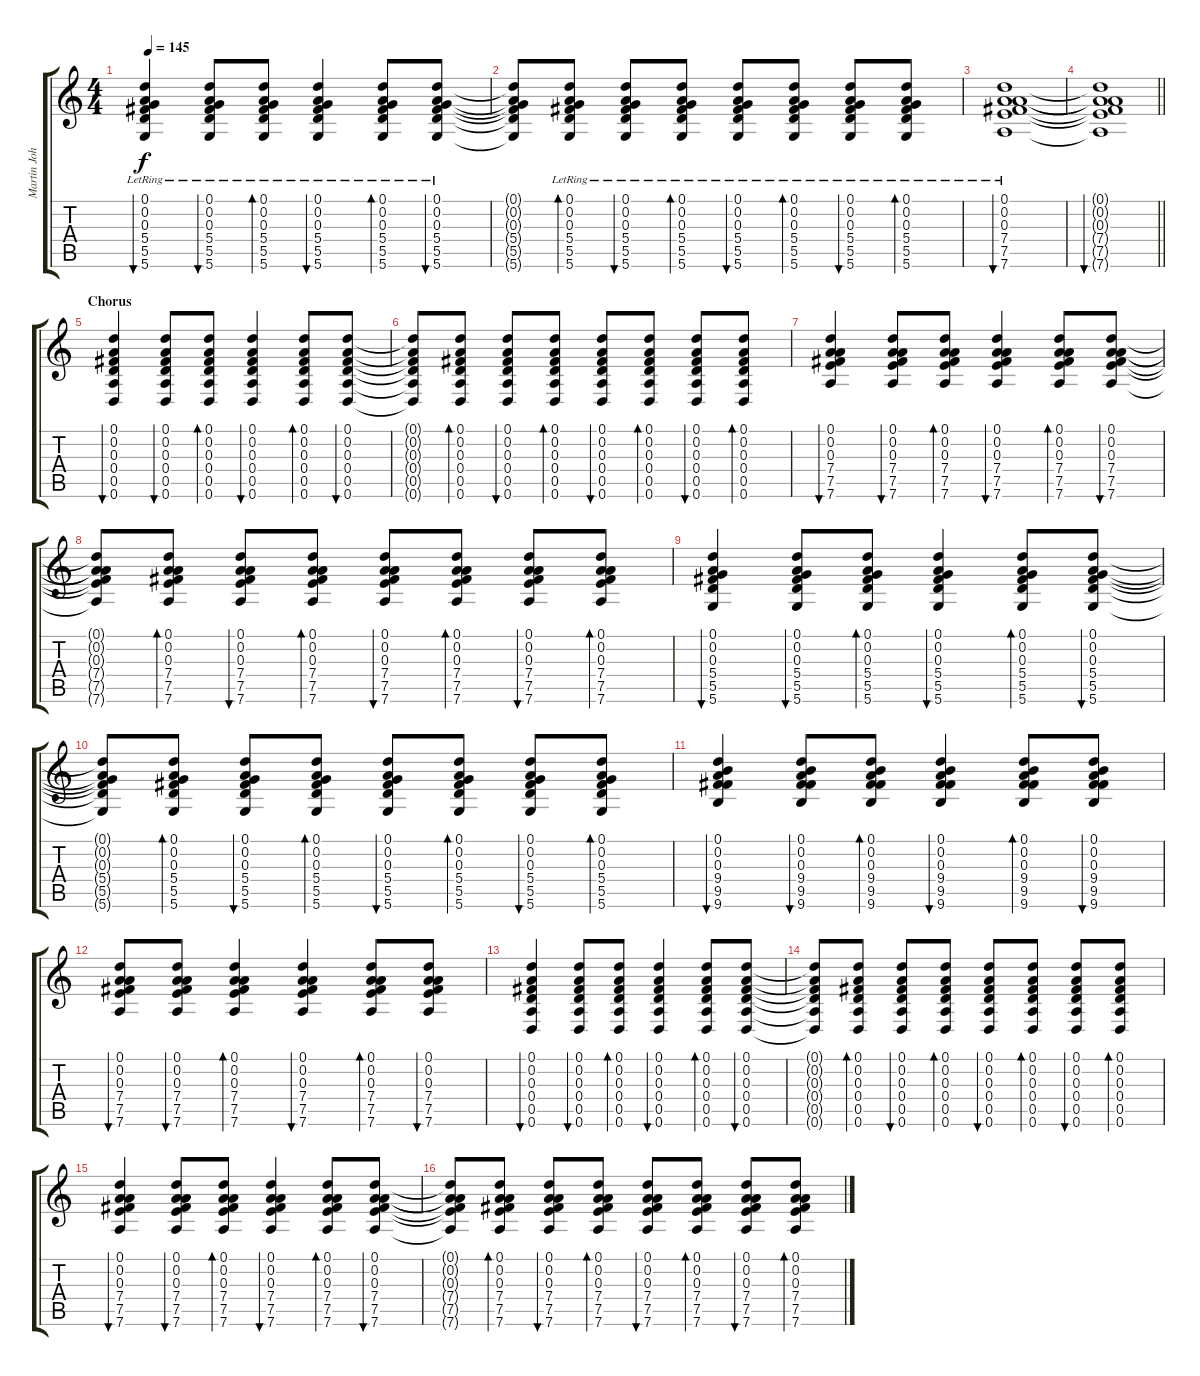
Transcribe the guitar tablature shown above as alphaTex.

\track ("Martin Johnson (Rhythm Guitar)" "Martin Joh") {instrument acousticguitarsteel}
\staff {score tabs}
\tuning (D4 A3 Gb3 D3 A2 D2) {hide}
\ts (4 4)
\tempo 145
\clef g2
\ks c
(0.1{lr} 0.2{lr} 0.3{lr} 5.4{lr} 5.5{lr} 5.6{lr}).4{bu 240 dy f} (0.1{lr} 0.2{lr} 0.3{lr} 5.4{lr} 5.5{lr} 5.6{lr}).8{bu 60} (0.1{lr} 0.2{lr} 0.3{lr} 5.4{lr} 5.5{lr} 5.6{lr}).8{bd 60} (0.1{lr} 0.2{lr} 0.3{lr} 5.4{lr} 5.5{lr} 5.6{lr}).4{bu 60} (0.1{lr} 0.2{lr} 0.3{lr} 5.4{lr} 5.5{lr} 5.6{lr}).8{bd 60} (0.1{lr} 0.2{lr} 0.3{lr} 5.4{lr} 5.5{lr} 5.6{lr}).8{bu 60} |
(0.1{t} 0.2{t} 0.3{t} 5.4{t} 5.5{t} 5.6{t}).8 (0.1{lr} 0.2{lr} 0.3{lr} 5.4{lr} 5.5{lr} 5.6{lr}).8{bd 60} (0.1{lr} 0.2{lr} 0.3{lr} 5.4{lr} 5.5{lr} 5.6{lr}).8{bu 60} (0.1{lr} 0.2{lr} 0.3{lr} 5.4{lr} 5.5{lr} 5.6{lr}).8{bd 60} (0.1{lr} 0.2{lr} 0.3{lr} 5.4{lr} 5.5{lr} 5.6{lr}).8{bu 60} (0.1{lr} 0.2{lr} 0.3{lr} 5.4{lr} 5.5{lr} 5.6{lr}).8{bd 60} (0.1{lr} 0.2{lr} 0.3{lr} 5.4{lr} 5.5{lr} 5.6{lr}).8{bu 60} (0.1{lr} 0.2{lr} 0.3{lr} 5.4{lr} 5.5{lr} 5.6{lr}).8{bd 60} |
(0.1{lr} 0.2{lr} 0.3{lr} 7.4{lr} 7.5{lr} 7.6{lr}).1{bu 240} |
\barLineRight lightlight
(0.1{t} 0.2{t} 0.3{t} 7.4{t} 7.5{t} 7.6{t}).1{bu 240} |
\section ("" "Chorus")
(0.1 0.2 0.3 0.4 0.5 0.6).4{bu 240 instrument overdrivenguitar} (0.1 0.2 0.3 0.4 0.5 0.6).8{bu 60} (0.1 0.2 0.3 0.4 0.5 0.6).8{bd 60} (0.1 0.2 0.3 0.4 0.5 0.6).4{bu 60} (0.1 0.2 0.3 0.4 0.5 0.6).8{bd 60} (0.1 0.2 0.3 0.4 0.5 0.6).8{bu 60} |
(0.1{t} 0.2{t} 0.3{t} 0.4{t} 0.5{t} 0.6{t}).8 (0.1 0.2 0.3 0.4 0.5 0.6).8{bd 60} (0.1 0.2 0.3 0.4 0.5 0.6).8{bu 60} (0.1 0.2 0.3 0.4 0.5 0.6).8{bd 60} (0.1 0.2 0.3 0.4 0.5 0.6).8{bu 60} (0.1 0.2 0.3 0.4 0.5 0.6).8{bd 60} (0.1 0.2 0.3 0.4 0.5 0.6).8{bu 60} (0.1 0.2 0.3 0.4 0.5 0.6).8{bd 60} |
(0.1 0.2 0.3 7.4 7.5 7.6).4{bu 240} (0.1 0.2 0.3 7.4 7.5 7.6).8{bu 60} (0.1 0.2 0.3 7.4 7.5 7.6).8{bd 60} (0.1 0.2 0.3 7.4 7.5 7.6).4{bu 60} (0.1 0.2 0.3 7.4 7.5 7.6).8{bd 60} (0.1 0.2 0.3 7.4 7.5 7.6).8{bu 60} |
(0.1{t} 0.2{t} 0.3{t} 7.4{t} 7.5{t} 7.6{t}).8 (0.1 0.2 0.3 7.4 7.5 7.6).8{bd 60} (0.1 0.2 0.3 7.4 7.5 7.6).8{bu 60} (0.1 0.2 0.3 7.4 7.5 7.6).8{bd 60} (0.1 0.2 0.3 7.4 7.5 7.6).8{bu 60} (0.1 0.2 0.3 7.4 7.5 7.6).8{bd 60} (0.1 0.2 0.3 7.4 7.5 7.6).8{bu 60} (0.1 0.2 0.3 7.4 7.5 7.6).8{bd 60} |
(0.1 0.2 0.3 5.4 5.5 5.6).4{bu 240} (0.1 0.2 0.3 5.4 5.5 5.6).8{bu 60} (0.1 0.2 0.3 5.4 5.5 5.6).8{bd 60} (0.1 0.2 0.3 5.4 5.5 5.6).4{bu 60} (0.1 0.2 0.3 5.4 5.5 5.6).8{bd 60} (0.1 0.2 0.3 5.4 5.5 5.6).8{bu 60} |
(0.1{t} 0.2{t} 0.3{t} 5.4{t} 5.5{t} 5.6{t}).8 (0.1 0.2 0.3 5.4 5.5 5.6).8{bd 60} (0.1 0.2 0.3 5.4 5.5 5.6).8{bu 60} (0.1 0.2 0.3 5.4 5.5 5.6).8{bd 60} (0.1 0.2 0.3 5.4 5.5 5.6).8{bu 60} (0.1 0.2 0.3 5.4 5.5 5.6).8{bd 60} (0.1 0.2 0.3 5.4 5.5 5.6).8{bu 60} (0.1 0.2 0.3 5.4 5.5 5.6).8{bd 60} |
(0.1 0.2 0.3 9.4 9.5 9.6).4{bu 240} (0.1 0.2 0.3 9.4 9.5 9.6).8{bu 60} (0.1 0.2 0.3 9.4 9.5 9.6).8{bd 60} (0.1 0.2 0.3 9.4 9.5 9.6).4{bu 60} (0.1 0.2 0.3 9.4 9.5 9.6).8{bd 60} (0.1 0.2 0.3 9.4 9.5 9.6).8{bu 60} |
(0.1 0.2 0.3 7.4 7.5 7.6).8{bu 240} (0.1 0.2 0.3 7.4 7.5 7.6).8{bu 60} (0.1 0.2 0.3 7.4 7.5 7.6).4{bd 60} (0.1 0.2 0.3 7.4 7.5 7.6).4{bu 60} (0.1 0.2 0.3 7.4 7.5 7.6).8{bd 60} (0.1 0.2 0.3 7.4 7.5 7.6).8{bu 60} |
(0.1 0.2 0.3 0.4 0.5 0.6).4{bu 240 instrument overdrivenguitar} (0.1 0.2 0.3 0.4 0.5 0.6).8{bu 60} (0.1 0.2 0.3 0.4 0.5 0.6).8{bd 60} (0.1 0.2 0.3 0.4 0.5 0.6).4{bu 60} (0.1 0.2 0.3 0.4 0.5 0.6).8{bd 60} (0.1 0.2 0.3 0.4 0.5 0.6).8{bu 60} |
(0.1{t} 0.2{t} 0.3{t} 0.4{t} 0.5{t} 0.6{t}).8 (0.1 0.2 0.3 0.4 0.5 0.6).8{bd 60} (0.1 0.2 0.3 0.4 0.5 0.6).8{bu 60} (0.1 0.2 0.3 0.4 0.5 0.6).8{bd 60} (0.1 0.2 0.3 0.4 0.5 0.6).8{bu 60} (0.1 0.2 0.3 0.4 0.5 0.6).8{bd 60} (0.1 0.2 0.3 0.4 0.5 0.6).8{bu 60} (0.1 0.2 0.3 0.4 0.5 0.6).8{bd 60} |
(0.1 0.2 0.3 7.4 7.5 7.6).4{bu 240} (0.1 0.2 0.3 7.4 7.5 7.6).8{bu 60} (0.1 0.2 0.3 7.4 7.5 7.6).8{bd 60} (0.1 0.2 0.3 7.4 7.5 7.6).4{bu 60} (0.1 0.2 0.3 7.4 7.5 7.6).8{bd 60} (0.1 0.2 0.3 7.4 7.5 7.6).8{bu 60} |
(0.1{t} 0.2{t} 0.3{t} 7.4{t} 7.5{t} 7.6{t}).8 (0.1 0.2 0.3 7.4 7.5 7.6).8{bd 60} (0.1 0.2 0.3 7.4 7.5 7.6).8{bu 60} (0.1 0.2 0.3 7.4 7.5 7.6).8{bd 60} (0.1 0.2 0.3 7.4 7.5 7.6).8{bu 60} (0.1 0.2 0.3 7.4 7.5 7.6).8{bd 60} (0.1 0.2 0.3 7.4 7.5 7.6).8{bu 60} (0.1 0.2 0.3 7.4 7.5 7.6).8{bd 60}
